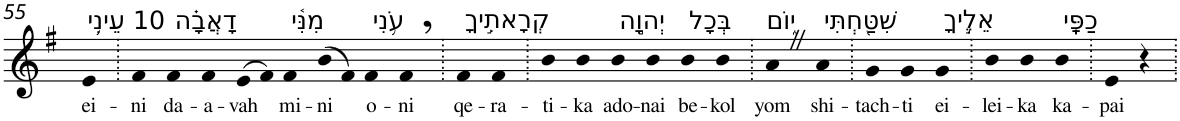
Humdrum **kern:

**kern	**text
*part1	*part1
*staff1	*staff1
*I"Piano	*
*I'Pno	*
!!LO:PB:g=z
*clefG2	*
*k[f#]	*
*G:	*
=55	=55
!LO:TX:a:t=10 עֵינִ֥י	!
!	!LO:LY:b
4e	ei-
=56.	=56.
!	!LO:LY:b
4f#	-ni
!LO:TX:a:t=דָאֲבָ֗ה	!
!	!LO:LY:b
4f#	da-
!	!LO:LY:b
4f#	-a-
!	!LO:LY:b
(>8e	-vah
8f#)	.
!LO:TX:a:t=מִנִּ֫י	!
!	!LO:LY:b
4f#	mi-
!	!LO:LY:b
(>8b	-ni
8f#)	.
!LO:TX:a:t=עֹ֥נִי	!
!	!LO:LY:b
4f#	o-
!	!LO:LY:b
4f#,	-ni
=57.	=57.
!LO:TX:a:t=קְרָאתִ֣יךָ	!
!	!LO:LY:b
4f#	qe-
!	!LO:LY:b
4f#	-ra-
=58.	=58.
!	!LO:LY:b
4b	-ti-
!	!LO:LY:b
4b	-ka
!LO:TX:a:t=יְהוָ֣ה	!
!	!LO:LY:b
4b	ado-
!	!LO:LY:b
4b	-nai
!LO:TX:a:t=בְּכָל	!
!	!LO:LY:b
4b	be-
!	!LO:LY:b
4b	-kol
=59.	=59.
!LO:TX:a:t=י֑וֹם	!
!	!LO:LY:b
4aZ	yom
!LO:TX:a:t=שִׁטַּ֖חְתִּי	!
!	!LO:LY:b
4a	shi-
=60.	=60.
!	!LO:LY:b
4g	-tach-
!	!LO:LY:b
4g	-ti
!LO:TX:a:t=אֵלֶ֣יךָ	!
!	!LO:LY:b
4g	ei-
=61.	=61.
!	!LO:LY:b
4b	-lei-
!	!LO:LY:b
4b	-ka
!LO:TX:a:t=כַפָּֽי	!
!	!LO:LY:b
4b	ka-
=62.	=62.
!	!LO:LY:b
4e	-pai
4r	.
=.	=.
*-	*-
